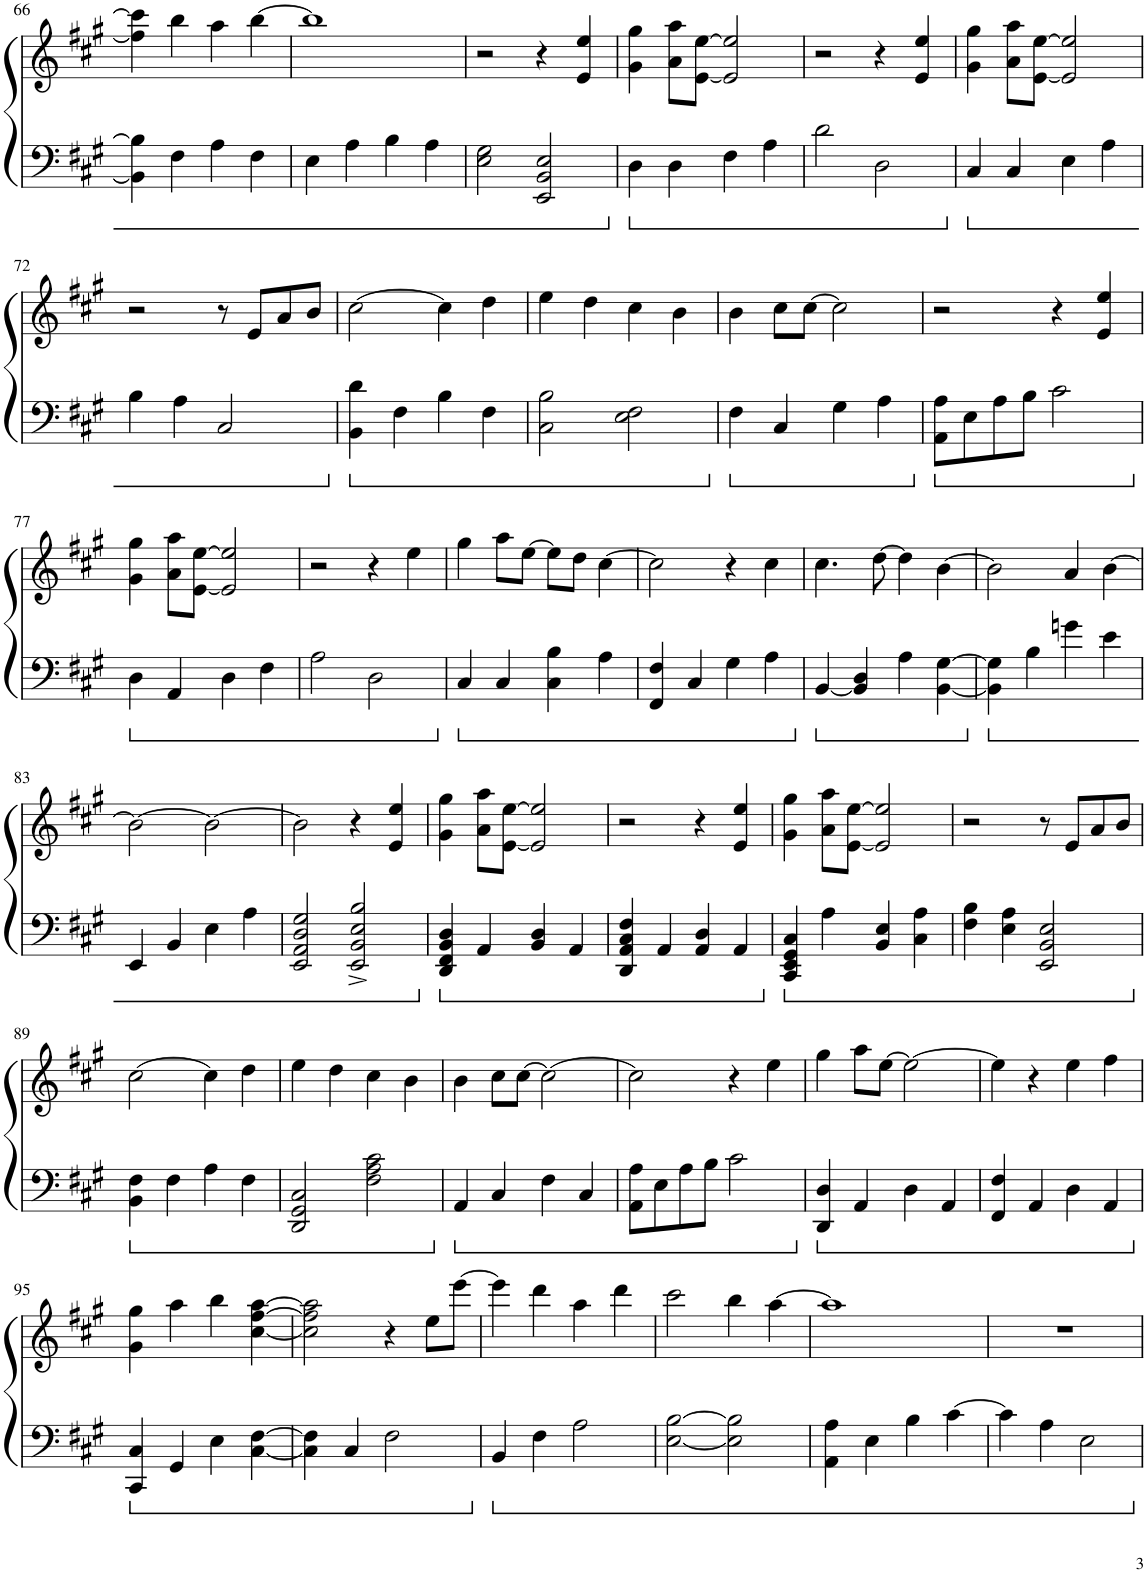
**kern	**kern
*part2	*part1
*staff2	*staff1
*I"钢琴, left	*I"钢琴, right
!!LO:PB:g=z
*clefF4	*clefG2
*k[f#c#g#]	*k[f#c#g#]
*M4/4	*M4/4
=66	=66
4BB\] 4B\]	4ff#\] 4ccc#\]
4F#\	4bb\
4A\	4aa\
4F#\	[4bb\
=67	=67
4E\	1bb]
4A\	.
4B\	.
4A\	.
=68	=68
2E\ 2G#\	2r
2EE/ 2BB/ 2E/	4r
.	4e/ 4ee/
=69	=69
*ped	*
4D\	4g#\ 4gg#\
4D\	8a\ 8aa\L
.	[8e\ [8ee\J
4F#\	2e/] 2ee/]
4A\	.
=70	=70
2d\	2r
2D\	4r
.	4e/ 4ee/
=71	=71
*Xped	*
*ped	*
4C#/	4g#\ 4gg#\
4C#/	8a\ 8aa\L
.	[8e\ [8ee\J
4E\	2e/] 2ee/]
4A\	.
!!LO:LB:g=z
=72	=72
4B\	2r
4A\	.
2C#/	8r
.	8e/L
.	8a/
.	8b/J
=73	=73
*Xped	*
*ped	*
4BB\ 4d\	[2cc#\
4F#\	.
4B\	4cc#\]
4F#\	4dd\
=74	=74
2C#\ 2B\	4ee\
.	4dd\
2E\ 2F#\	4cc#\
.	4b\
=75	=75
*Xped	*
*ped	*
4F#\	4b\
4C#/	8cc#\L
.	[8cc#\J
4G#\	2cc#\]
4A\	.
=76	=76
*Xped	*
*ped	*
8AA\ 8A\L	2r
8E\	.
8A\	.
8B\J	.
2c#\	4r
.	4e/ 4ee/
!!LO:LB:g=z
=77	=77
*Xped	*
*ped	*
4D\	4g#\ 4gg#\
4AA/	8a\ 8aa\L
.	[8e\ [8ee\J
4D\	2e/] 2ee/]
4F#\	.
=78	=78
2A\	2r
2D\	4r
.	4ee\
=79	=79
*Xped	*
*ped	*
4C#/	4gg#\
4C#/	8aa\L
.	[8ee\J
4C#\ 4B\	8ee\L]
.	8dd\J
4A\	[4cc#\
=80	=80
4FF#/ 4F#/	2cc#\]
4C#/	.
4G#\	4r
4A\	4cc#\
=81	=81
*Xped	*
*ped	*
[4BB/	4.cc#\
4BB/] 4D/	.
.	[8dd\
4A\	4dd\]
[4BB\ [4G#\	[4b\
=82	=82
*Xped	*
*ped	*
4BB\] 4G#\]	2b\]
4B\	.
4gn\	4a/
4e\	[4b\
!!LO:LB:g=z
=83	=83
4EE/	2b\_
4BB/	.
4E\	2b\_
4A\	.
=84	=84
2EE/ 2AA/ 2D/ 2G#/	2b\]
2EE/^ 2BB/^ 2E/^ 2B/^	4r
.	4e/ 4ee/
=85	=85
*Xped	*
*ped	*
4DD/ 4FF#/ 4BB/ 4D/	4g#\ 4gg#\
4AA/	8a\ 8aa\L
.	[8e\ [8ee\J
4BB/ 4D/	2e/] 2ee/]
4AA/	.
=86	=86
4DD/ 4AA/ 4C#/ 4F#/	2r
4AA/	.
4AA/ 4D/	4r
4AA/	4e/ 4ee/
=87	=87
*Xped	*
*ped	*
4CC#/ 4EE/ 4GG#/ 4C#/	4g#\ 4gg#\
4A\	8a\ 8aa\L
.	[8e\ [8ee\J
4BB/ 4E/	2e/] 2ee/]
4C#\ 4A\	.
=88	=88
4F#\ 4B\	2r
4E\ 4A\	.
2EE/ 2BB/ 2E/	8r
.	8e/L
.	8a/
.	8b/J
!!LO:LB:g=z
=89	=89
*Xped	*
*ped	*
4BB\ 4F#\	[2cc#\
4F#\	.
4A\	4cc#\]
4F#\	4dd\
=90	=90
2DD/ 2GG#/ 2C#/	4ee\
.	4dd\
2F#\ 2A\ 2c#\	4cc#\
.	4b\
=91	=91
*Xped	*
*ped	*
4AA/	4b\
4C#/	8cc#\L
.	[8cc#\J
4F#\	2cc#\_
4C#/	.
=92	=92
8AA\ 8A\L	2cc#\]
8E\	.
8A\	.
8B\J	.
2c#\	4r
.	4ee\
=93	=93
*Xped	*
*ped	*
4DD/ 4D/	4gg#\
4AA/	8aa\L
.	[8ee\J
4D\	2ee\_
4AA/	.
=94	=94
4FF#/ 4F#/	4ee\]
4AA/	4r
4D\	4ee\
4AA/	4ff#\
!!LO:LB:g=z
=95	=95
*Xped	*
*ped	*
4CC#/ 4C#/	4g#\ 4gg#\
4GG#/	4aa\
4E\	4bb\
[4C#\ [4F#\	[4cc#\ [4ff#\ [4aa\
=96	=96
4C#\] 4F#\]	2cc#\] 2ff#\] 2aa\]
4C#/	.
2F#\	4r
.	8ee\L
.	[8eee\J
=97	=97
*Xped	*
*ped	*
4BB/	4eee\]
4F#\	4ddd\
2A\	4aa\
.	4ddd\
=98	=98
[2E\ [2B\	2ccc#\
2E\] 2B\]	4bb\
.	[4aa\
=99	=99
4AA\ 4A\	1aa]
4E\	.
4B\	.
[4c#\	.
=100	=100
4c#\]	1r
4A\	.
2E\	.
*Xped	*
=	=
*-	*-
